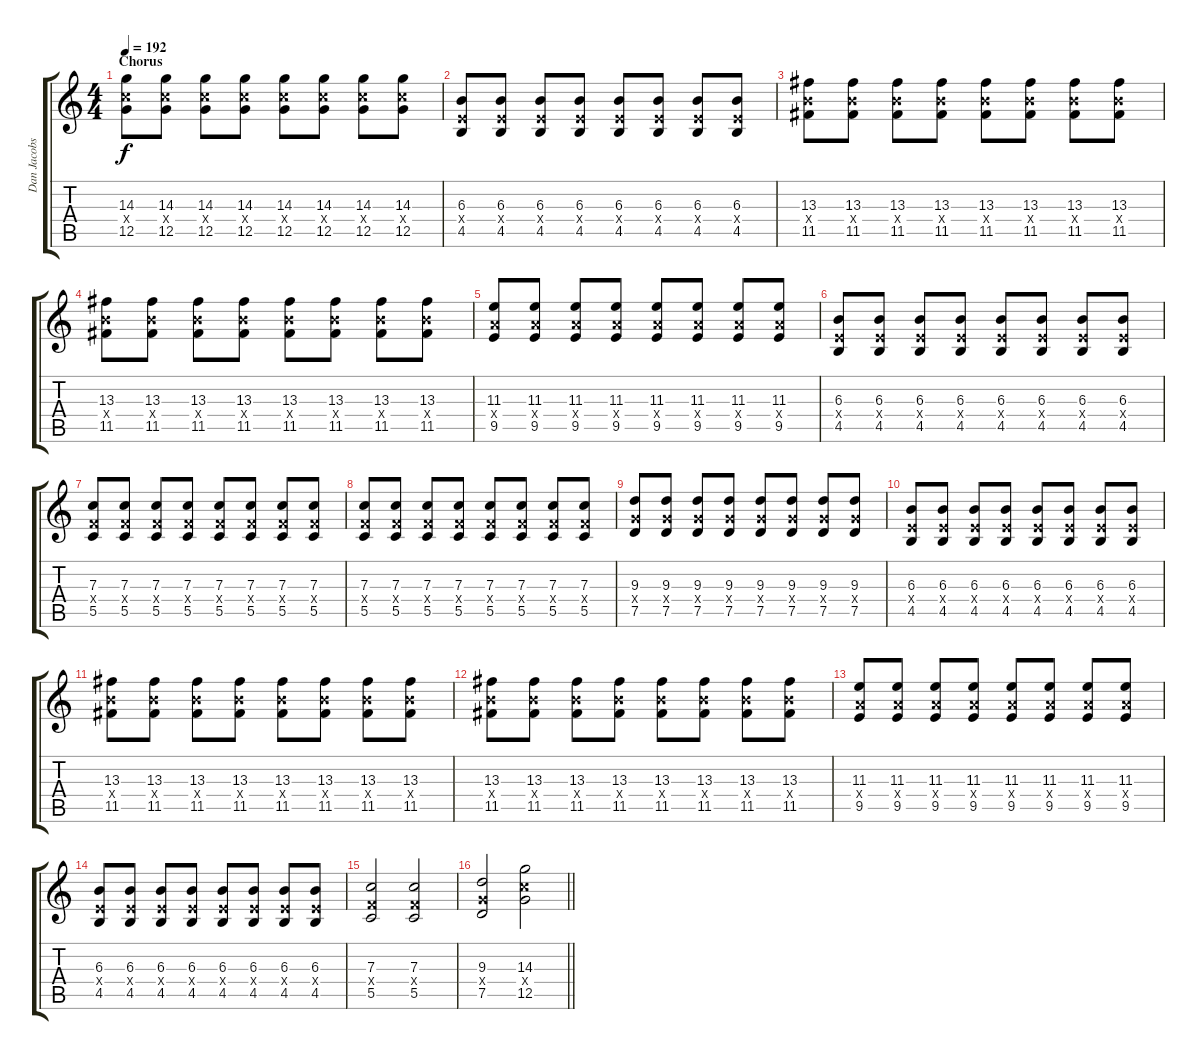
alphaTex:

\track ("Dan Jacobs" "Dan Jacobs") {instrument distortionguitar}
\staff {score tabs}
\tuning (D4 A3 F3 C3 G2 C2) {hide}
\ts (4 4)
\section ("" "Chorus")
\tempo 192
\clef g2
\ks aminor
(14.3 12.4{x} 12.5).8{dy f} (14.3 12.4{x} 12.5).8 (14.3 12.4{x} 12.5).8 (14.3 12.4{x} 12.5).8 (14.3 12.4{x} 12.5).8 (14.3 12.4{x} 12.5).8 (14.3 12.4{x} 12.5).8 (14.3 12.4{x} 12.5).8 |
(6.3 4.4{x} 4.5).8 (6.3 4.4{x} 4.5).8 (6.3 4.4{x} 4.5).8 (6.3 4.4{x} 4.5).8 (6.3 4.4{x} 4.5).8 (6.3 4.4{x} 4.5).8 (6.3 4.4{x} 4.5).8 (6.3 4.4{x} 4.5).8 |
(13.3 11.4{x} 11.5).8 (13.3 11.4{x} 11.5).8 (13.3 11.4{x} 11.5).8 (13.3 11.4{x} 11.5).8 (13.3 11.4{x} 11.5).8 (13.3 11.4{x} 11.5).8 (13.3 11.4{x} 11.5).8 (13.3 11.4{x} 11.5).8 |
(13.3 11.4{x} 11.5).8 (13.3 11.4{x} 11.5).8 (13.3 11.4{x} 11.5).8 (13.3 11.4{x} 11.5).8 (13.3 11.4{x} 11.5).8 (13.3 11.4{x} 11.5).8 (13.3 11.4{x} 11.5).8 (13.3 11.4{x} 11.5).8 |
(11.3 9.4{x} 9.5).8 (11.3 9.4{x} 9.5).8 (11.3 9.4{x} 9.5).8 (11.3 9.4{x} 9.5).8 (11.3 9.4{x} 9.5).8 (11.3 9.4{x} 9.5).8 (11.3 9.4{x} 9.5).8 (11.3 9.4{x} 9.5).8 |
(6.3 4.4{x} 4.5).8 (6.3 4.4{x} 4.5).8 (6.3 4.4{x} 4.5).8 (6.3 4.4{x} 4.5).8 (6.3 4.4{x} 4.5).8 (6.3 4.4{x} 4.5).8 (6.3 4.4{x} 4.5).8 (6.3 4.4{x} 4.5).8 |
(7.3 5.4{x} 5.5).8 (7.3 5.4{x} 5.5).8 (7.3 5.4{x} 5.5).8 (7.3 5.4{x} 5.5).8 (7.3 5.4{x} 5.5).8 (7.3 5.4{x} 5.5).8 (7.3 5.4{x} 5.5).8 (7.3 5.4{x} 5.5).8 |
(7.3 5.4{x} 5.5).8 (7.3 5.4{x} 5.5).8 (7.3 5.4{x} 5.5).8 (7.3 5.4{x} 5.5).8 (7.3 5.4{x} 5.5).8 (7.3 5.4{x} 5.5).8 (7.3 5.4{x} 5.5).8 (7.3 5.4{x} 5.5).8 |
(9.3 7.4{x} 7.5).8 (9.3 7.4{x} 7.5).8 (9.3 7.4{x} 7.5).8 (9.3 7.4{x} 7.5).8 (9.3 7.4{x} 7.5).8 (9.3 7.4{x} 7.5).8 (9.3 7.4{x} 7.5).8 (9.3 7.4{x} 7.5).8 |
(6.3 4.4{x} 4.5).8 (6.3 4.4{x} 4.5).8 (6.3 4.4{x} 4.5).8 (6.3 4.4{x} 4.5).8 (6.3 4.4{x} 4.5).8 (6.3 4.4{x} 4.5).8 (6.3 4.4{x} 4.5).8 (6.3 4.4{x} 4.5).8 |
(13.3 11.4{x} 11.5).8 (13.3 11.4{x} 11.5).8 (13.3 11.4{x} 11.5).8 (13.3 11.4{x} 11.5).8 (13.3 11.4{x} 11.5).8 (13.3 11.4{x} 11.5).8 (13.3 11.4{x} 11.5).8 (13.3 11.4{x} 11.5).8 |
(13.3 11.4{x} 11.5).8 (13.3 11.4{x} 11.5).8 (13.3 11.4{x} 11.5).8 (13.3 11.4{x} 11.5).8 (13.3 11.4{x} 11.5).8 (13.3 11.4{x} 11.5).8 (13.3 11.4{x} 11.5).8 (13.3 11.4{x} 11.5).8 |
(11.3 9.4{x} 9.5).8 (11.3 9.4{x} 9.5).8 (11.3 9.4{x} 9.5).8 (11.3 9.4{x} 9.5).8 (11.3 9.4{x} 9.5).8 (11.3 9.4{x} 9.5).8 (11.3 9.4{x} 9.5).8 (11.3 9.4{x} 9.5).8 |
(6.3 4.4{x} 4.5).8 (6.3 4.4{x} 4.5).8 (6.3 4.4{x} 4.5).8 (6.3 4.4{x} 4.5).8 (6.3 4.4{x} 4.5).8 (6.3 4.4{x} 4.5).8 (6.3 4.4{x} 4.5).8 (6.3 4.4{x} 4.5).8 |
(7.3 5.4{x} 5.5).2 (7.3 5.4{x} 5.5).2 |
\barLineRight lightlight
(9.3 7.4{x} 7.5).2 (14.3 12.4{x} 12.5).2
